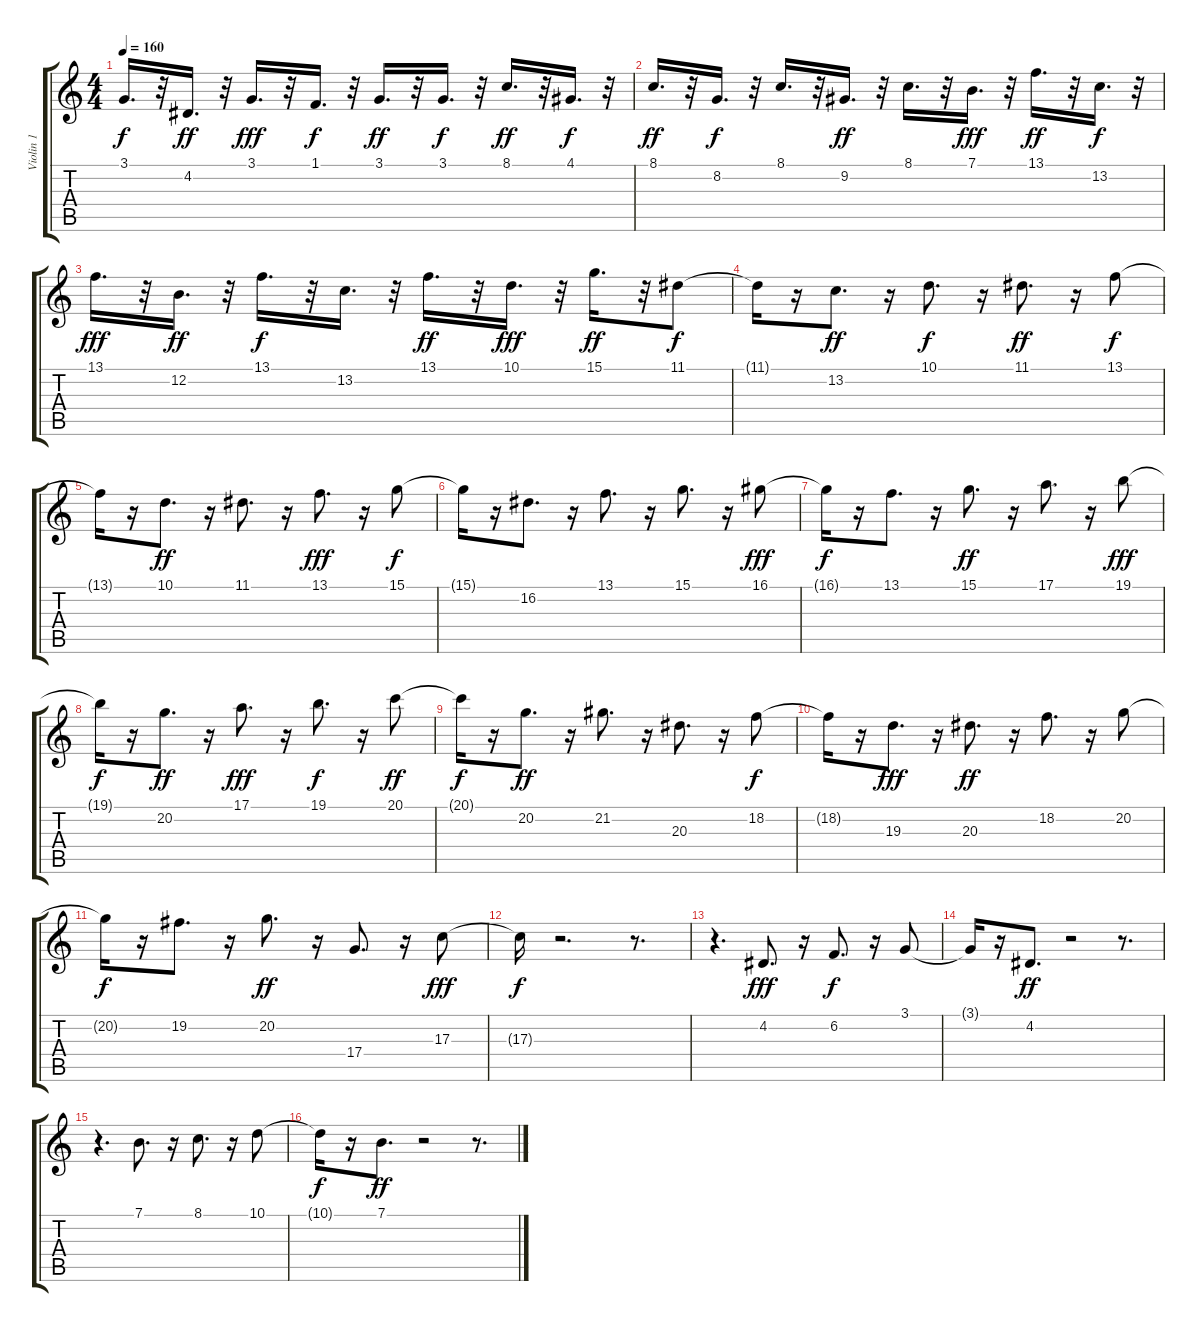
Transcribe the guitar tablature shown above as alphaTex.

\track ("Violin 1 " "Violin 1 ") {instrument violin}
\staff {score tabs}
\tuning (E4 B3 G3 D3 A2 E2) {hide}
\ts (4 4)
\tempo 160
\clef g2
\ks c
3.1.16{d dy f} r.32 4.2.16{d dy ff} r.32 3.1.16{d dy fff} r.32 1.1.16{d dy f} r.32 3.1.16{d dy ff} r.32 3.1.16{d dy f} r.32 8.1.16{d dy ff} r.32 4.1.16{d dy f} r.32 |
8.1.16{d dy ff} r.32 8.2.16{d dy f} r.32 8.1.16{d} r.32 9.2.16{d dy ff} r.32 8.1.16{d} r.32 7.1.16{d dy fff} r.32 13.1.16{d dy ff} r.32 13.2.16{d dy f} r.32 |
13.1.16{d dy fff} r.32 12.2.16{d dy ff} r.32 13.1.16{d dy f} r.32 13.2.16{d} r.32 13.1.16{d dy ff} r.32 10.1.16{d dy fff} r.32 15.1.16{d dy ff} r.32 11.1.8{dy f} |
11.1{t}.16 r.16 13.2.8{d dy ff} r.16 10.1.8{d dy f} r.16 11.1.8{d dy ff} r.16 13.1.8{dy f} |
13.1{t}.16 r.16 10.1.8{d dy ff} r.16 11.1.8{d} r.16 13.1.8{d dy fff} r.16 15.1.8{dy f} |
15.1{t}.16 r.16 16.2.8{d} r.16 13.1.8{d} r.16 15.1.8{d} r.16 16.1.8{dy fff} |
16.1{t}.16{dy f} r.16 13.1.8{d} r.16 15.1.8{d dy ff} r.16 17.1.8{d} r.16 19.1.8{dy fff} |
19.1{t}.16{dy f} r.16 20.2.8{d dy ff} r.16 17.1.8{d dy fff} r.16 19.1.8{d dy f} r.16 20.1.8{dy ff} |
20.1{t}.16{dy f} r.16 20.2.8{d dy ff} r.16 21.2.8{d} r.16 20.3.8{d} r.16 18.2.8{dy f} |
18.2{t}.16 r.16 19.3.8{d dy fff} r.16 20.3.8{d dy ff} r.16 18.2.8{d} r.16 20.2.8 |
20.2{t}.16{dy f} r.16 19.2.8{d} r.16 20.2.8{d dy ff} r.16 17.4.8{d} r.16 17.3.8{dy fff} |
17.3{t}.16{dy f} r.2{d} r.8{d} |
r.4{d} 4.2.8{d dy fff} r.16 6.2.8{d dy f} r.16 3.1.8 |
3.1{t}.16 r.16 4.2.8{d dy ff} r.2 r.8{d} |
r.4{d} 7.1.8{d} r.16 8.1.8{d} r.16 10.1.8 |
10.1{t}.16{dy f} r.16 7.1.8{d dy ff} r.2 r.8{d}
